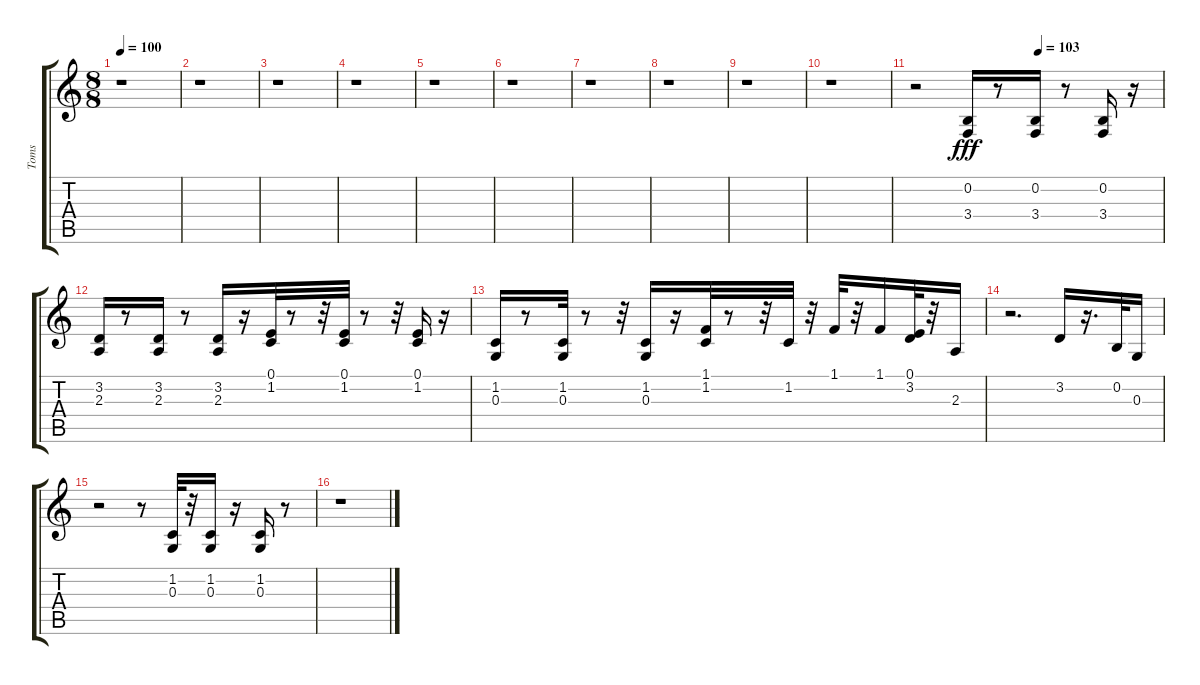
\track ("Toms" "Toms") {instrument melodictom}
\staff {score tabs}
\tuning (E4 B3 G3 D3 A2 E2) {hide}
\ts (8 8)
\tempo 100
\clef g2
\ks c
r.1{dy fff} |
r.1 |
r.1 |
r.1 |
r.1 |
r.1 |
r.1 |
r.1 |
r.1 |
r.1 |
\tempo (103 0.5)
r.2 (0.2 3.4).16 r.8 (0.2 3.4).16 r.8 (0.2 3.4).16 r.16 |
(3.2 2.3).16 r.8 (3.2 2.3).16 r.8 (3.2 2.3).16 r.16 (0.1 1.2).32 r.8 r.32 (0.1 1.2).32 r.8 r.32 (0.1 1.2).16 r.16 |
(1.2 0.3).16 r.8 (1.2 0.3).32 r.8 r.32 (1.2 0.3).16 r.16 (1.1 1.2).32 r.8 r.32 1.2.32 r.32 1.1.32 r.32 1.1.16 (0.1 3.2).32 r.32 2.3.16 |
r.2{d} 3.2.16 r.16{d} 0.2.32 0.3.16 |
r.2 r.8 (1.2 0.3).32 r.32 (1.2 0.3).16 r.16 (1.2 0.3).16 r.8 |
r.1
